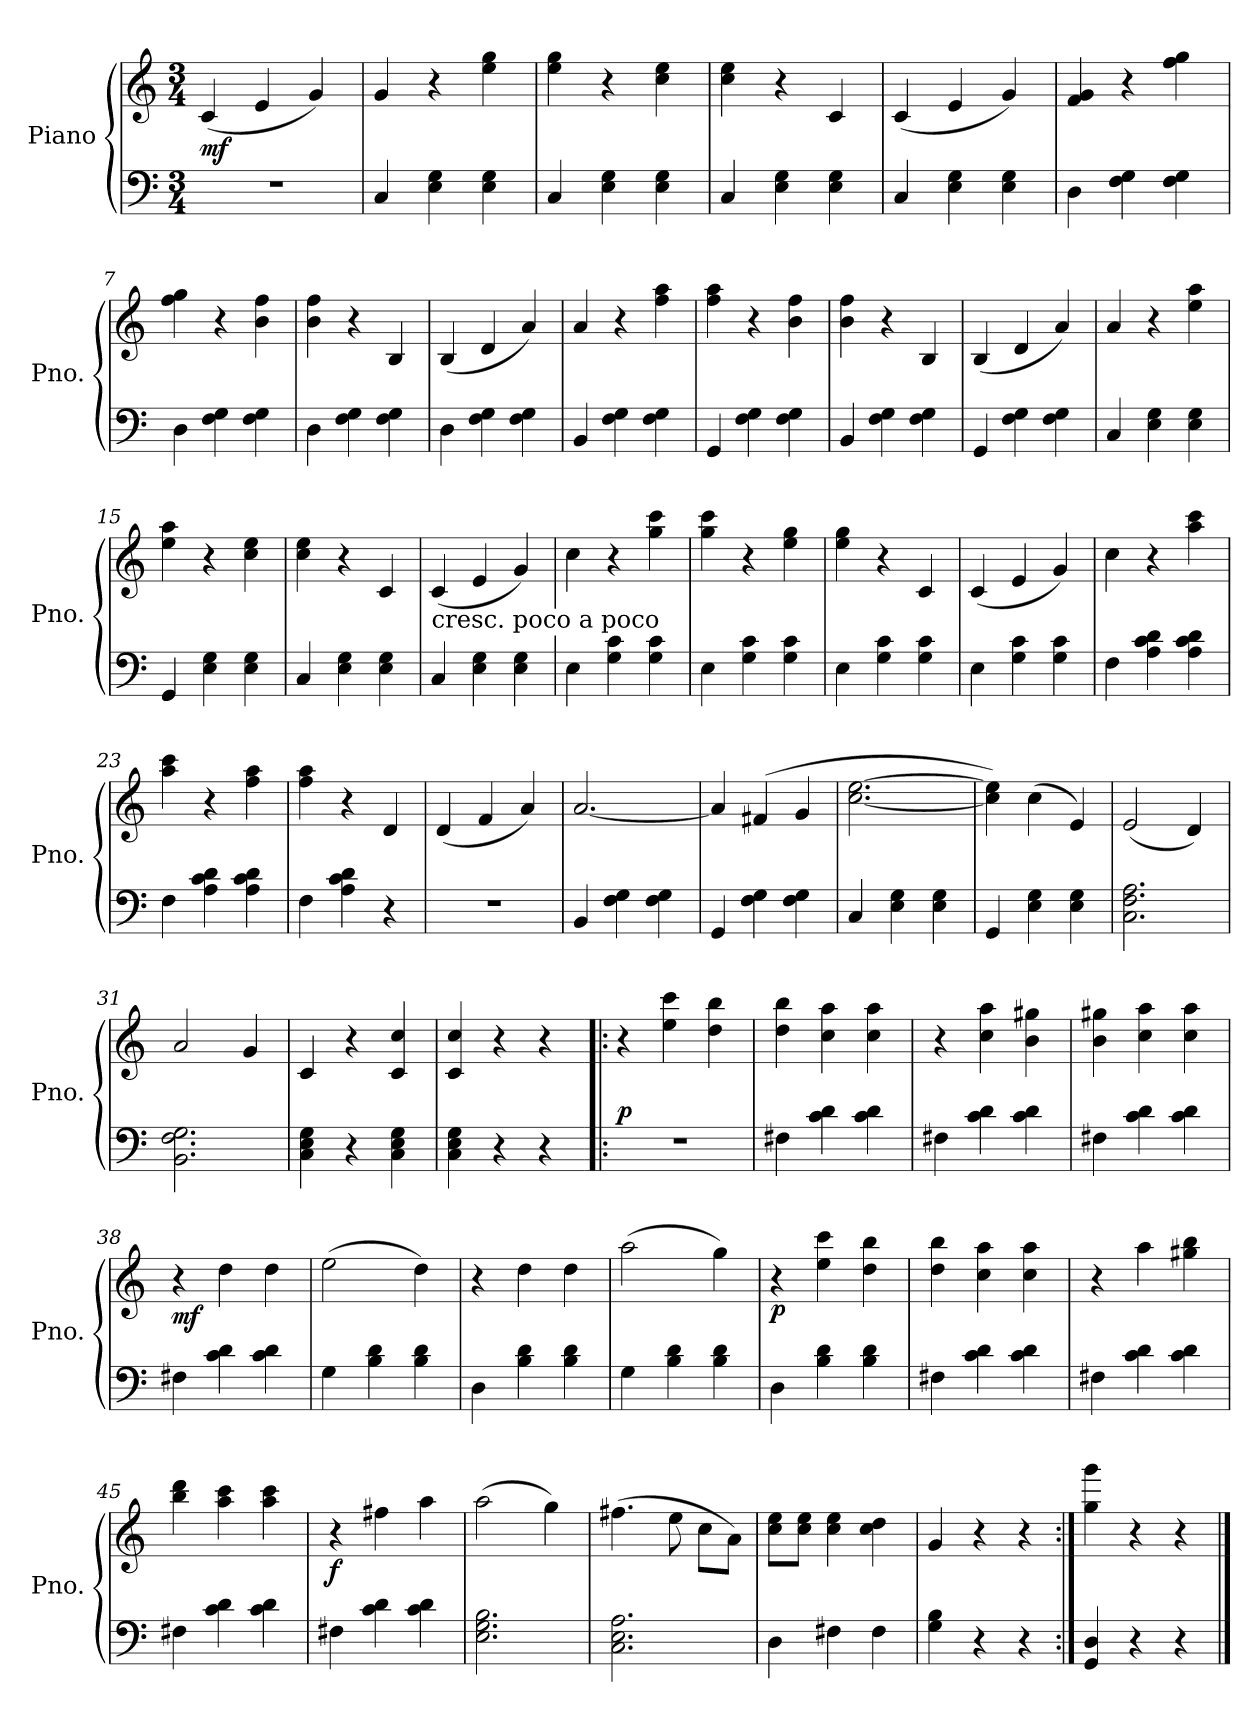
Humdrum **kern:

**kern	**kern	**dynam
*part1	*part1	*part1
*staff2	*staff1	*staff1/2
*I"Piano	*	*
*I'Pno.	*	*
*clefF4	*clefG2	*
*k[]	*k[]	*
*M3/4	*M3/4	*
=1	=1	=1
!	!	!LO:DY:b
2.r	(<4c/	mf
.	4e/	.
.	4g/)	.
=2	=2	=2
4C</	4g/	.
4E\<< 4G\<<	4r	.
4E\ 4G\	4ee\ 4gg\	.
=3	=3	=3
4C/	4ee\ 4gg\	.
4E\ 4G\	4r	.
4E\ 4G\	4cc\ 4ee\	.
=4	=4	=4
4C/	4cc\ 4ee\	.
4E\ 4G\	4r	.
4E\ 4G\	4c/	.
=5	=5	=5
4C/	(<4c/	.
4E\ 4G\	4e/	.
4E\ 4G\	4g/)	.
!!LO:LB:g=z
=6	=6	=6
4D<\	4f/ 4g/	.
4F\<< 4G\<<	4r	.
4F\ 4G\	4ff\ 4gg\	.
=7	=7	=7
4D\	4ff\ 4gg\	.
4F\ 4G\	4r	.
4F\ 4G\	4b\ 4ff\	.
=8	=8	=8
4D\	4b\ 4ff\	.
4F\ 4G\	4r	.
4F\ 4G\	4B/	.
=9	=9	=9
4D\	(<4B/	.
4F\ 4G\	4d/	.
4F\ 4G\	4a/)	.
=10	=10	=10
4BB</	4a/	.
4F\<< 4G\<<	4r	.
4F\ 4G\	4ff\ 4aa\	.
=11	=11	=11
4GG</	4ff\ 4aa\	.
4F\ 4G\	4r	.
4F\ 4G\	4b\ 4ff\	.
!!LO:LB:g=z
=12	=12	=12
4BB/	4b\ 4ff\	.
4F\ 4G\	4r	.
4F\ 4G\	4B/	.
=13	=13	=13
4GG/	(<4B/	.
4F\ 4G\	4d/	.
4F\ 4G\	4a/)	.
=14	=14	=14
4C</	4a/	.
4E\<< 4G\<<	4r	.
4E\ 4G\	4ee\ 4aa\	.
=15	=15	=15
4GG</	4ee\ 4aa\	.
4E\ 4G\	4r	.
4E\ 4G\	4cc\ 4ee\	.
=16	=16	=16
4C/	4cc\ 4ee\	.
4E\ 4G\	4r	.
4E\ 4G\	4c/	.
=17	=17	=17
!	!LO:TX:b:t=cresc. poco a poco	!
4C/	(<4c/	.
4E\ 4G\	4e/	.
4E\ 4G\	4g/)	.
!!LO:LB:g=z
=18	=18	=18
4E<\	4cc\	.
4G\<< 4c\<<	4r	.
4G\ 4c\	4gg\ 4ccc\	.
=19	=19	=19
4E\	4gg\ 4ccc\	.
4G\ 4c\	4r	.
4G\ 4c\	4ee\ 4gg\	.
=20	=20	=20
4E\	4ee\ 4gg\	.
4G\ 4c\	4r	.
4G\ 4c\	4c/	.
=21	=21	=21
4E\	(<4c/	.
4G\ 4c\	4e/	.
4G\ 4c\	4g/)	.
=22	=22	=22
4F<\	4cc\	.
4A\<<< 4c\<<< 4d\<<<	4r	.
4A\ 4c\ 4d\	4aa\ 4ccc\	.
=23	=23	=23
4F\	4aa\ 4ccc\	.
4A\ 4c\ 4d\	4r	.
4A\ 4c\ 4d\	4ff\ 4aa\	.
!!LO:LB:g=z
=24	=24	=24
4F\	4ff\ 4aa\	.
4A\ 4c\ 4d\	4r	.
4r	4d/	.
=25	=25	=25
2.r	(<4d/	.
.	4f/	.
.	4a/)	.
=26	=26	=26
4BB</	[2.a/	.
4F\<< 4G\<<	.	.
4F\ 4G\	.	.
=27	=27	=27
4GG</	4a/]	.
4F\ 4G\	(>4f#X/	.
4F\ 4G\	4g/	.
=28	=28	=28
4C</	[2.cc\ [2.ee\	.
4E\<< 4G\<<	.	.
4E\ 4G\	.	.
=29	=29	=29
4GG</	4cc\] 4ee\])	.
4E\ 4G\	(>4cc\	.
4E\ 4G\	4e/)	.
!!LO:PB:g=z
=30	=30	=30
2.C\<<< 2.F\<<< 2.A\<<<	(<2e/	.
.	4d/)	.
=31	=31	=31
2.BB\<<< 2.F\<<< 2.G\<<<	2a/	.
.	4g/	.
=32	=32	=32
4C\<<< 4E\<<< 4G\<<<	4c/	.
4r	4r	.
4C\ 4E\ 4G\	4c/ 4cc/	.
=33	=33	=33
4C\ 4E\ 4G\	4c/ 4cc/	.
4r	4r	.
4r	4r	.
=34!|:	=34!|:	=34!|:
!	!	!LO:DY:a=2
2.r	4r	p
.	4ee\ 4ccc\	.
.	4dd\ 4bb\	.
=35	=35	=35
4F#X<\	4dd\ 4bb\	.
4c\<< 4d\<<	4cc\ 4aa\	.
4c\ 4d\	4cc\ 4aa\	.
!!LO:LB:g=z
=36	=36	=36
4F#X\	4r	.
4c\ 4d\	4cc\ 4aa\	.
4c\ 4d\	4b\ 4gg#X\	.
=37	=37	=37
4F#X\	4b\ 4gg#X\	.
4c\ 4d\	4cc\ 4aa\	.
4c\ 4d\	4cc\ 4aa\	.
=38	=38	=38
!	!	!LO:DY:b
4F#X\	4r	mf
4c\ 4d\	4dd\	.
4c\ 4d\	4dd\	.
=39	=39	=39
4G<\	(>2ee\	.
4B\<< 4d\<<	.	.
4B\ 4d\	4dd\)	.
=40	=40	=40
4D<\	4r	.
4B\ 4d\	4dd\	.
4B\ 4d\	4dd\	.
!!LO:LB:g=z
=41	=41	=41
4G\	(>2aa\	.
4B\ 4d\	.	.
4B\ 4d\	4gg\)	.
=42	=42	=42
!	!	!LO:DY:b
4D\	4r	p
4B\ 4d\	4ee\ 4ccc\	.
4B\ 4d\	4dd\ 4bb\	.
=43	=43	=43
4F#X<\	4dd\ 4bb\	.
4c\<< 4d\<<	4cc\ 4aa\	.
4c\ 4d\	4cc\ 4aa\	.
=44	=44	=44
4F#X\	4r	.
4c\ 4d\	4aa\	.
4c\ 4d\	4gg#X\ 4bb\	.
=45	=45	=45
4F#X\	4bb\ 4ddd\	.
4c\ 4d\	4aa\ 4ccc\	.
4c\ 4d\	4aa\ 4ccc\	.
=46	=46	=46
!	!	!LO:DY:b
4F#X\	4r	f
4c\ 4d\	4ff#X\	.
4c\ 4d\	4aa\	.
!!LO:LB:g=z
=47	=47	=47
2.E\<<< 2.G\<<< 2.B\<<<	(>2aa\	.
.	4gg\)	.
=48	=48	=48
2.C\<<< 2.E\<<< 2.A\<<<	(>4.ff#X\	.
.	8ee\	.
.	8cc\L	.
.	8a\J)	.
=49	=49	=49
4D<\	8cc\ 8ee\L	.
.	8cc\ 8ee\J	.
4F#X<\	4cc\ 4ee\	.
4F#\	4cc\ 4dd\	.
=50	=50	=50
4G\<< 4B\<<	4g/	.
4r	4r	.
4r	4r	.
=51:|!	=51:|!	=51:|!
4GG/<< 4D/<<	4gg\ 4ggg\	.
4r	4r	.
4r	4r	.
==	==	==
*-	*-	*-
